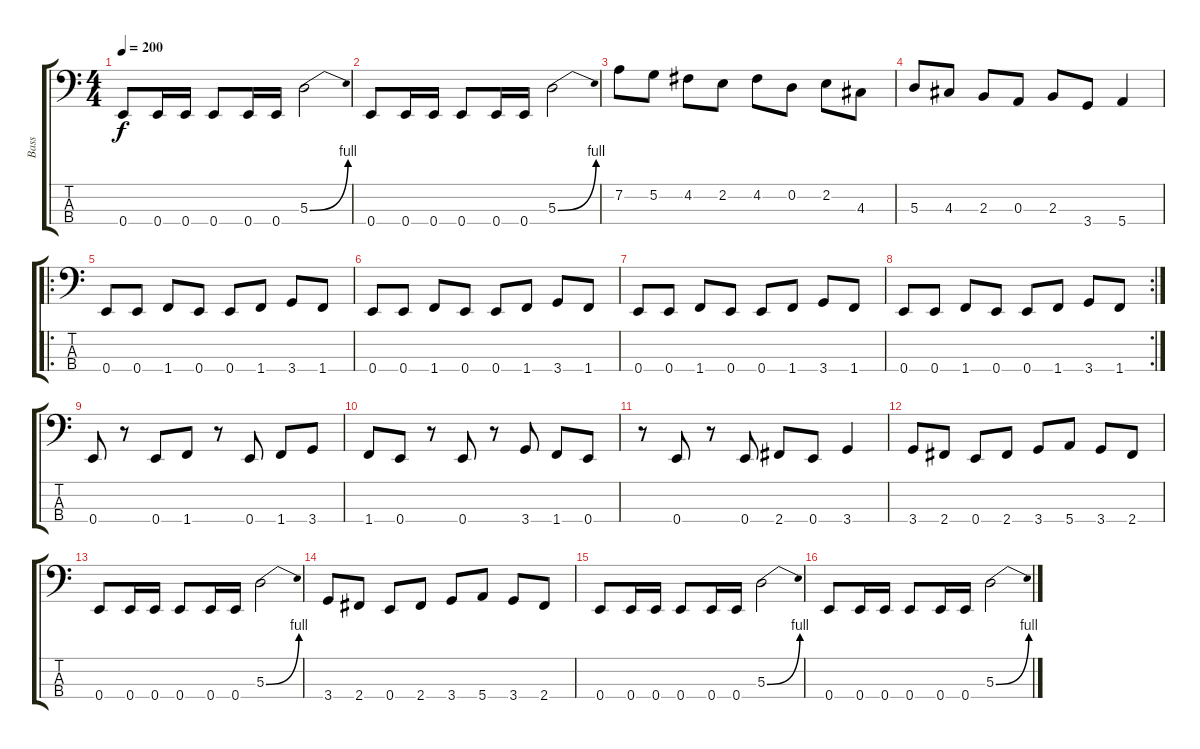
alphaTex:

\track ("Bass" "Bass") {instrument electricbassfinger}
\staff {score tabs}
\tuning (G2 D2 A1 E1) {hide}
\ts (4 4)
\tempo 200
\clef f4
\ks c
0.4.8{dy f} 0.4.16 0.4.16 0.4.8 0.4.16 0.4.16 5.3{be (bend 0 0 60 4)}.2 |
0.4.8 0.4.16 0.4.16 0.4.8 0.4.16 0.4.16 5.3{be (bend 0 0 60 4)}.2 |
7.2.8 5.2.8 4.2.8 2.2.8 4.2.8 0.2.8 2.2.8 4.3.8 |
5.3.8 4.3.8 2.3.8 0.3.8 2.3.8 3.4.8 5.4.4 |
\ro
0.4.8 0.4.8 1.4.8 0.4.8 0.4.8 1.4.8 3.4.8 1.4.8 |
0.4.8 0.4.8 1.4.8 0.4.8 0.4.8 1.4.8 3.4.8 1.4.8 |
0.4.8 0.4.8 1.4.8 0.4.8 0.4.8 1.4.8 3.4.8 1.4.8 |
\rc 2
0.4.8 0.4.8 1.4.8 0.4.8 0.4.8 1.4.8 3.4.8 1.4.8 |
0.4.8 r.8 0.4.8 1.4.8 r.8 0.4.8 1.4.8 3.4.8 |
1.4.8 0.4.8 r.8 0.4.8 r.8 3.4.8 1.4.8 0.4.8 |
r.8 0.4.8 r.8 0.4.8 2.4.8 0.4.8 3.4.4 |
3.4.8 2.4.8 0.4.8 2.4.8 3.4.8 5.4.8 3.4.8 2.4.8 |
0.4.8 0.4.16 0.4.16 0.4.8 0.4.16 0.4.16 5.3{be (bend 0 0 60 4)}.2 |
3.4.8 2.4.8 0.4.8 2.4.8 3.4.8 5.4.8 3.4.8 2.4.8 |
0.4.8 0.4.16 0.4.16 0.4.8 0.4.16 0.4.16 5.3{be (bend 0 0 60 4)}.2 |
0.4.8 0.4.16 0.4.16 0.4.8 0.4.16 0.4.16 5.3{be (bend 0 0 60 4)}.2
